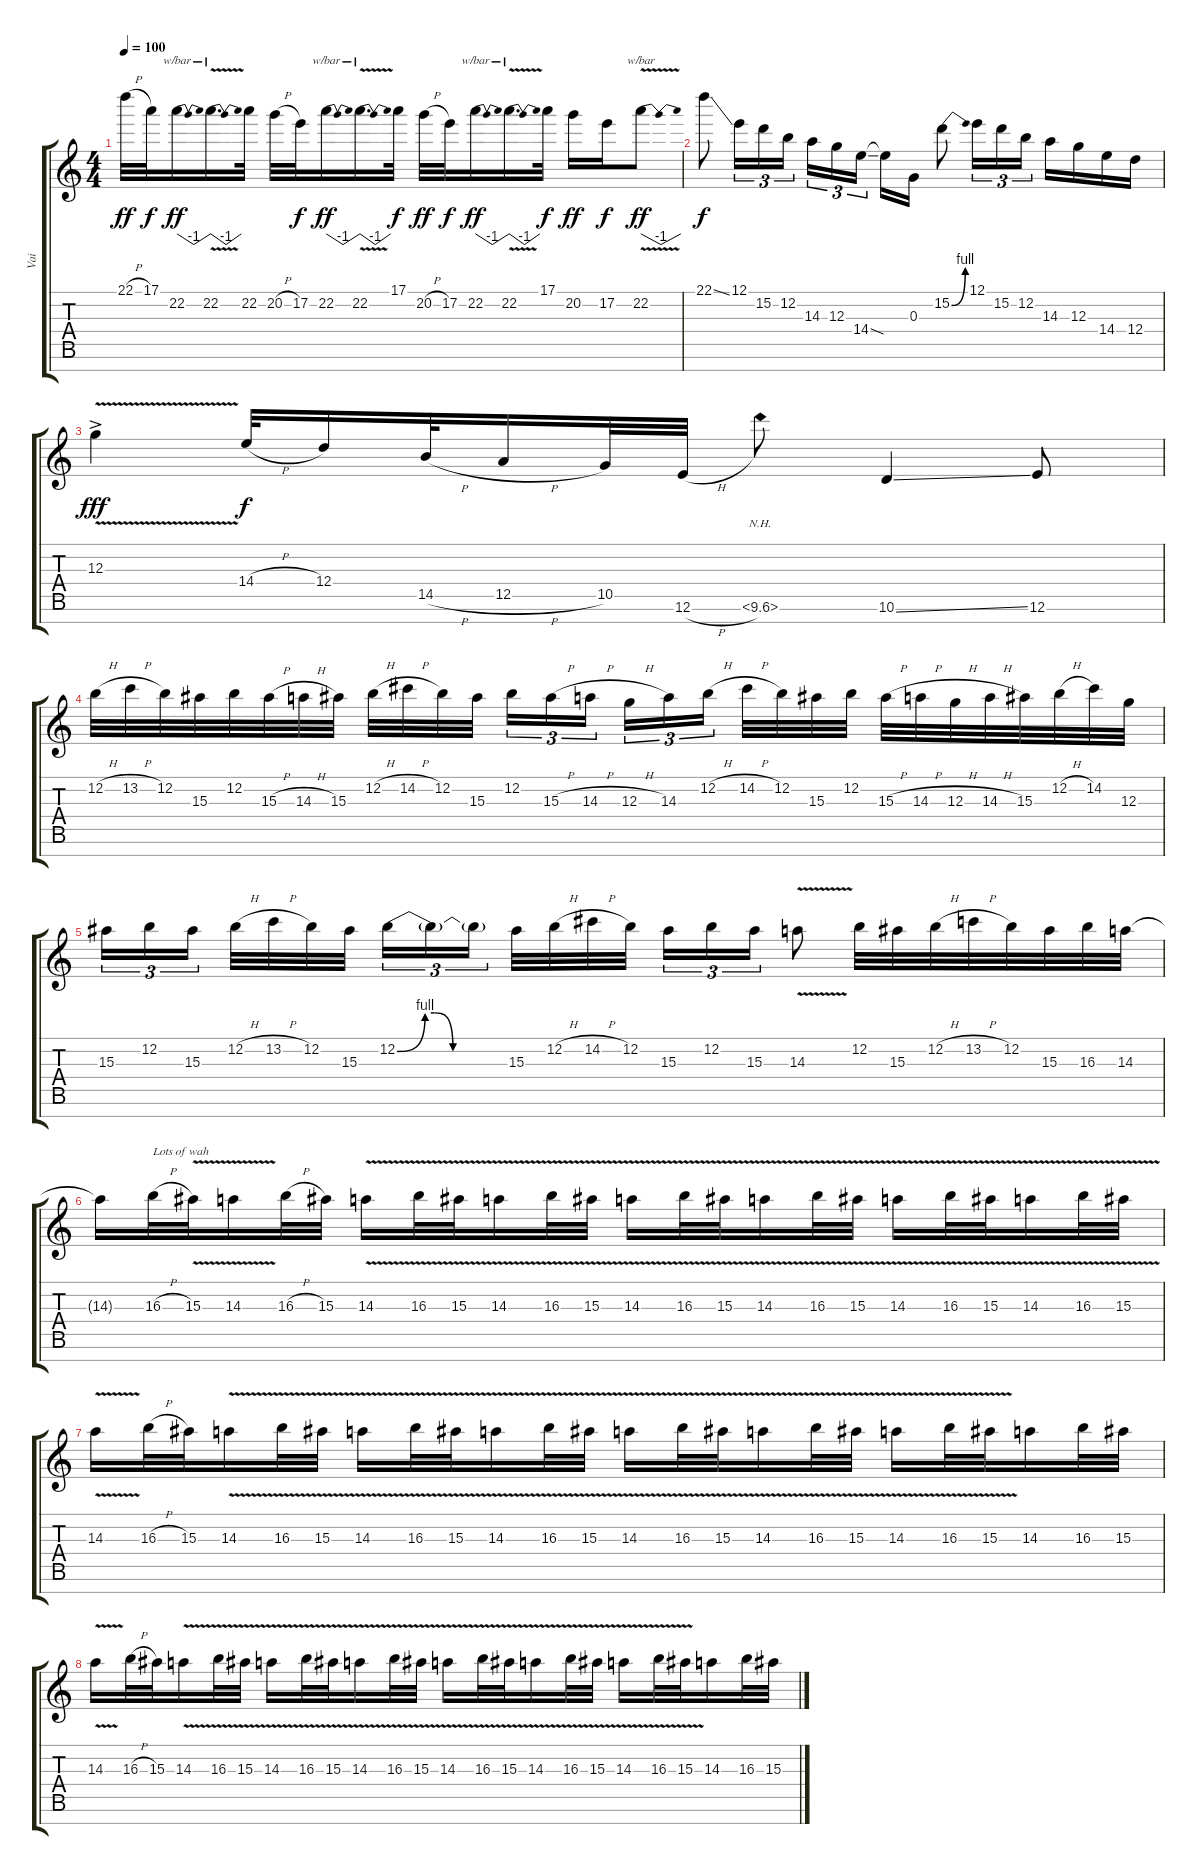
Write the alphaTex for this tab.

\track ("Vai" "Vai") {instrument overdrivenguitar}
\staff {score tabs}
\tuning (E4 B3 G3 D3 A2 E2 B1) {hide}
\ts (4 4)
\tempo 100
\clef g2
\ks c
22.1{h}.32{dy ff} 17.1.32{dy f} 22.2.16{tbe (dip default 0 0 30 -4 60 0) dy ff} 22.2{v}.16{d tbe (dip default 0 0 30 -4 60 0)} 22.2.32 20.2{h}.32 17.2.32{dy f} 22.2.16{tbe (dip default 0 0 30 -4 60 0) dy ff} 22.2{v}.16{d tbe (dip default 0 0 30 -4 60 0)} 17.1.32{dy f} 20.2{h}.32{dy ff} 17.2.32{dy f} 22.2.16{tbe (dip default 0 0 30 -4 60 0) dy ff} 22.2{v}.16{d tbe (dip default 0 0 30 -4 60 0)} 17.1.32{dy f} 20.2.16{dy ff} 17.2.16{dy f} 22.2{v}.8{tbe (dip default 0 0 30 -4 60 0) dy ff} |
22.1{ss}.8{dy f} 12.1.16{tu (3 2)} 15.2.16{tu (3 2)} 12.2.16{tu (3 2)} 14.3.16{tu (3 2)} 12.3.16{tu (3 2)} 14.4{ss}.16{tu (3 2)} 14.4{t}.16 0.3.16 15.2{be (bend 0 0 60 4)}.8 12.1.16{tu (3 2)} 15.2.16{tu (3 2)} 12.2.16{tu (3 2)} 14.3.16 12.3.16 14.4.16 12.4.16 |
12.3{v ac}.4{dy fff} 14.4{h}.32{dy f} 12.4.16 14.5{h}.32 12.5{h}.16 10.5.32 12.6{h}.32 10.6{nh}.8 10.6{ss}.4 12.6.8 |
12.2{h}.32 13.2{h}.32 12.2.32 15.3.32 12.2.32 15.3{h}.32 14.3{h}.32 15.3.32 12.2{h}.32 14.2{h}.32 12.2.32 15.3.32 12.2.16{tu (3 2)} 15.3{h}.16{tu (3 2)} 14.3{h}.16{tu (3 2)} 12.3{h}.16{tu (3 2)} 14.3.16{tu (3 2)} 12.2{h}.16{tu (3 2)} 14.2{h}.32 12.2.32 15.3.32 12.2.32 15.3{h}.32 14.3{h}.32 12.3{h}.32 14.3{h}.32 15.3.32 12.2{h}.32 14.2.32 12.3.32 |
15.3.16{tu (3 2)} 12.2.16{tu (3 2)} 15.3.16{tu (3 2)} 12.2{h}.32 13.2{h}.32 12.2.32 15.3.32 12.2{be (custom 0 0 15 4 20 4 30 0 45 0 60 0)}.16{tu (3 2)} 12.2{t}.16{tu (3 2)} 12.2{t}.16{tu (3 2)} 15.3.32 12.2{h}.32 14.2{h}.32 12.2.32 15.3.16{tu (3 2)} 12.2.16{tu (3 2)} 15.3.16{tu (3 2)} 14.3{v}.8 12.2.32 15.3.32 12.2{h}.32 13.2{h}.32 12.2.32 15.3.32 16.3.32 14.3.32 |
14.3{t}.16 16.3{h}.32{txt "Lots of wah"} 15.3{v}.32 14.3{v}.16 16.3{h}.32 15.3.32 14.3{v}.16 16.3{v}.32 15.3{v}.32 14.3{v}.16 16.3{v}.32 15.3{v}.32 14.3{v}.16 16.3{v}.32 15.3{v}.32 14.3{v}.16 16.3{v}.32 15.3{v}.32 14.3{v}.16 16.3{v}.32 15.3{v}.32 14.3{v}.16 16.3{v}.32 15.3{v}.32 |
14.3{v}.16 16.3{h}.32 15.3.32 14.3{v}.16 16.3{v}.32 15.3{v}.32 14.3{v}.16 16.3{v}.32 15.3{v}.32 14.3{v}.16 16.3{v}.32 15.3{v}.32 14.3{v}.16 16.3{v}.32 15.3{v}.32 14.3{v}.16 16.3{v}.32 15.3{v}.32 14.3{v}.16 16.3{v}.32 15.3{v}.32 14.3.16 16.3.32 15.3.32 |
14.3{v}.16 16.3{h}.32 15.3.32 14.3{v}.16 16.3{v}.32 15.3{v}.32 14.3{v}.16 16.3{v}.32 15.3{v}.32 14.3{v}.16 16.3{v}.32 15.3{v}.32 14.3{v}.16 16.3{v}.32 15.3{v}.32 14.3{v}.16 16.3{v}.32 15.3{v}.32 14.3{v}.16 16.3{v}.32 15.3{v}.32 14.3.16 16.3.32 15.3.32
